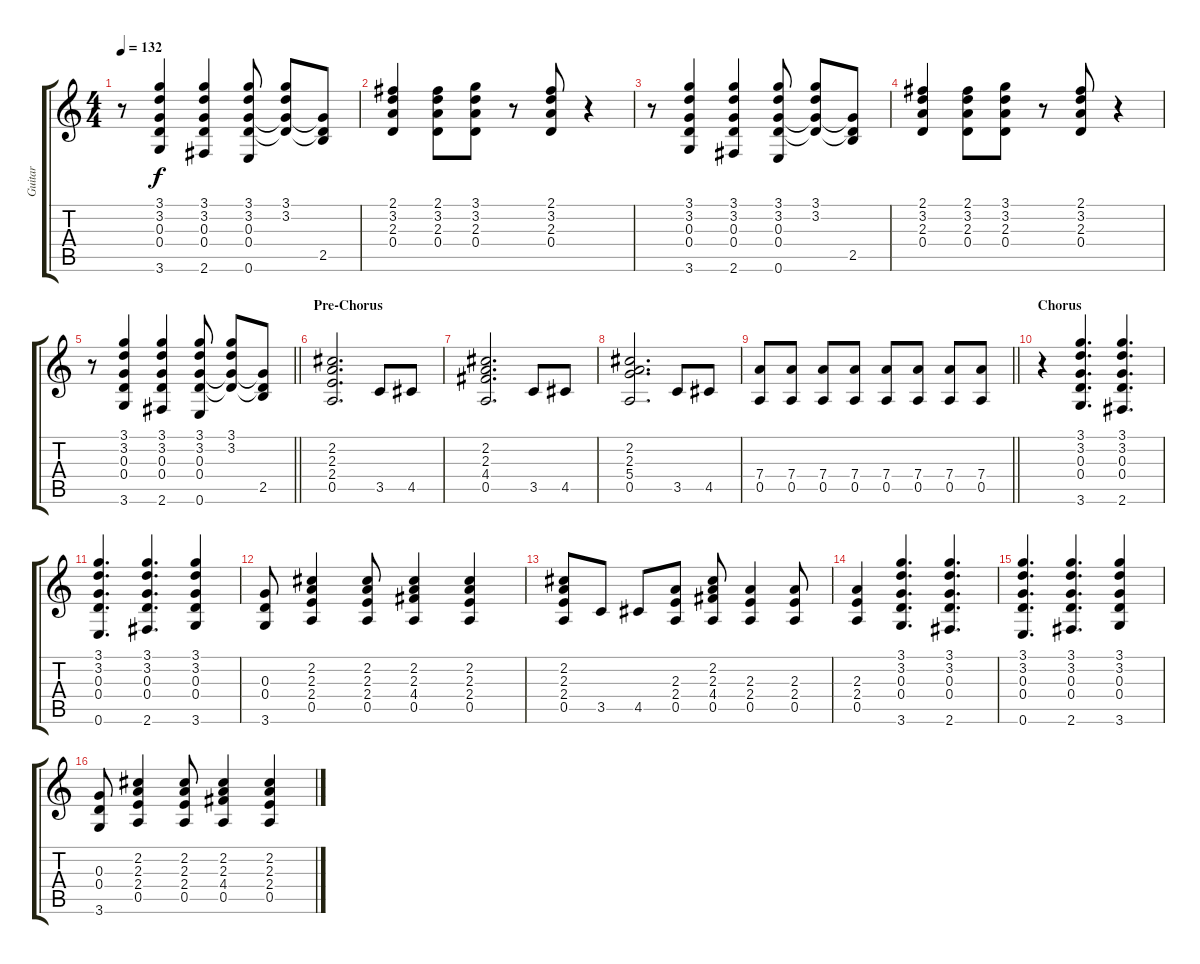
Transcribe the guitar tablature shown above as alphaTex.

\track ("Guitar" "Guitar") {instrument distortionguitar}
\staff {score tabs}
\tuning (E4 B3 G3 D3 A2 E2) {hide}
\ts (4 4)
\tempo 132
\clef g2
\ks c
r.8{dy f} (3.1 3.2 0.3 0.4 3.6).4 (3.1 3.2 0.3 0.4 2.6).4 (3.1 3.2 0.3 0.4 0.6).8 (3.1 3.2 0.3{t} 0.4{t}).8 (0.3{t} 0.4{t} 2.5).8 |
(2.1 3.2 2.3 0.4).4 (2.1 3.2 2.3 0.4).8 (3.1 3.2 2.3 0.4).8 r.8 (2.1 3.2 2.3 0.4).8 r.4 |
r.8 (3.1 3.2 0.3 0.4 3.6).4 (3.1 3.2 0.3 0.4 2.6).4 (3.1 3.2 0.3 0.4 0.6).8 (3.1 3.2 0.3{t} 0.4{t}).8 (0.3{t} 0.4{t} 2.5).8 |
(2.1 3.2 2.3 0.4).4 (2.1 3.2 2.3 0.4).8 (3.1 3.2 2.3 0.4).8 r.8 (2.1 3.2 2.3 0.4).8 r.4 |
\barLineRight lightlight
r.8 (3.1 3.2 0.3 0.4 3.6).4 (3.1 3.2 0.3 0.4 2.6).4 (3.1 3.2 0.3 0.4 0.6).8 (3.1 3.2 0.3{t} 0.4{t}).8 (0.3{t} 0.4{t} 2.5).8 |
\section ("" "Pre-Chorus")
(2.2 2.3 2.4 0.5).2{d} 3.5.8 4.5.8 |
(2.2 2.3 4.4 0.5).2{d} 3.5.8 4.5.8 |
(2.2 2.3 5.4 0.5).2{d} 3.5.8 4.5.8 |
\barLineRight lightlight
(7.4 0.5).8 (7.4 0.5).8 (7.4 0.5).8 (7.4 0.5).8 (7.4 0.5).8 (7.4 0.5).8 (7.4 0.5).8 (7.4 0.5).8 |
\section ("" "Chorus")
r.4 (3.1 3.2 0.3 0.4 3.6).4{d} (3.1 3.2 0.3 0.4 2.6).4{d} |
(3.1 3.2 0.3 0.4 0.6).4{d} (3.1 3.2 0.3 0.4 2.6).4{d} (3.1 3.2 0.3 0.4 3.6).4 |
(0.3 0.4 3.6).8 (2.2 2.3 2.4 0.5).4 (2.2 2.3 2.4 0.5).8 (2.2 2.3 4.4 0.5).4 (2.2 2.3 2.4 0.5).4 |
(2.2 2.3 2.4 0.5).8 3.5.8 4.5.8 (2.3 2.4 0.5).8 (2.2 2.3 4.4 0.5).8 (2.3 2.4 0.5).4 (2.3 2.4 0.5).8 |
(2.3 2.4 0.5).4 (3.1 3.2 0.3 0.4 3.6).4{d} (3.1 3.2 0.3 0.4 2.6).4{d} |
(3.1 3.2 0.3 0.4 0.6).4{d} (3.1 3.2 0.3 0.4 2.6).4{d} (3.1 3.2 0.3 0.4 3.6).4 |
(0.3 0.4 3.6).8 (2.2 2.3 2.4 0.5).4 (2.2 2.3 2.4 0.5).8 (2.2 2.3 4.4 0.5).4 (2.2 2.3 2.4 0.5).4
